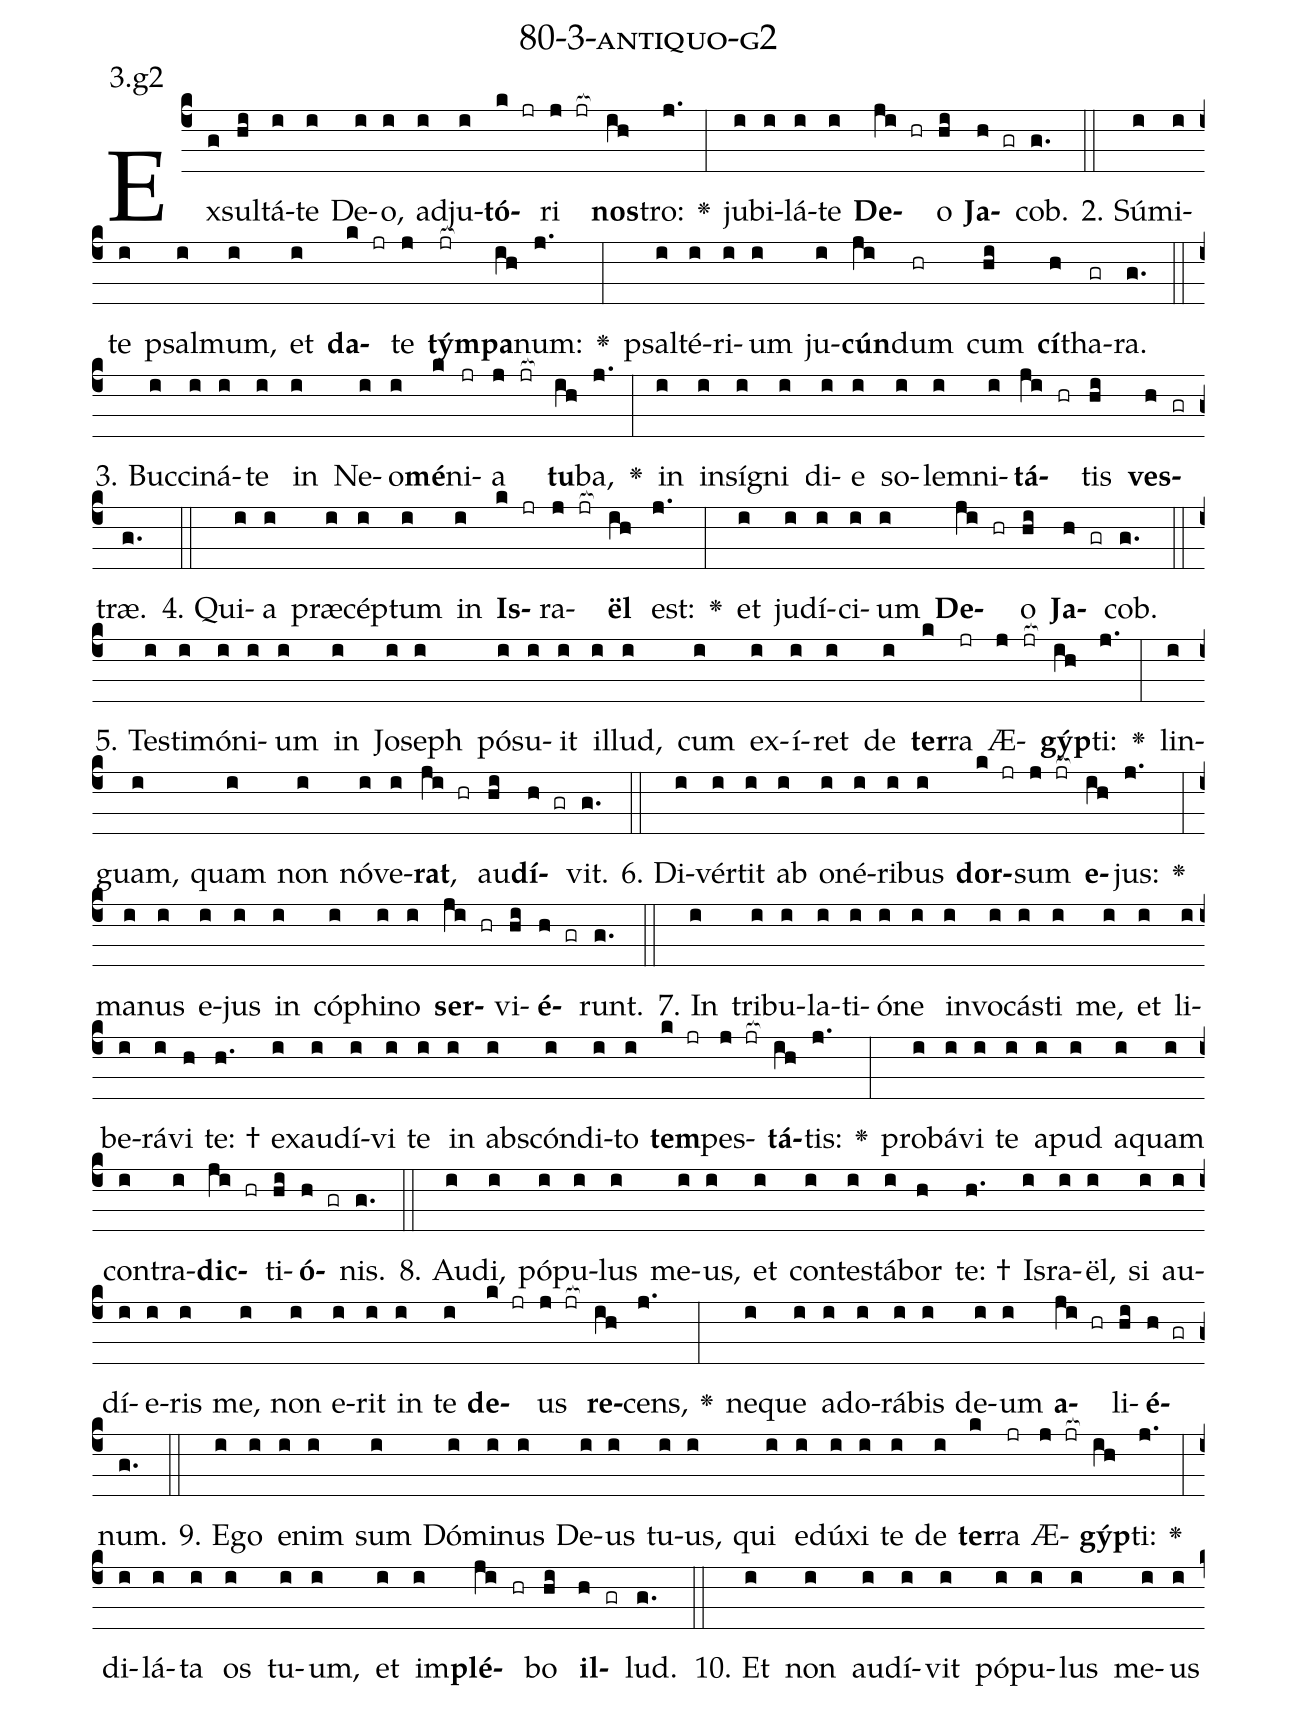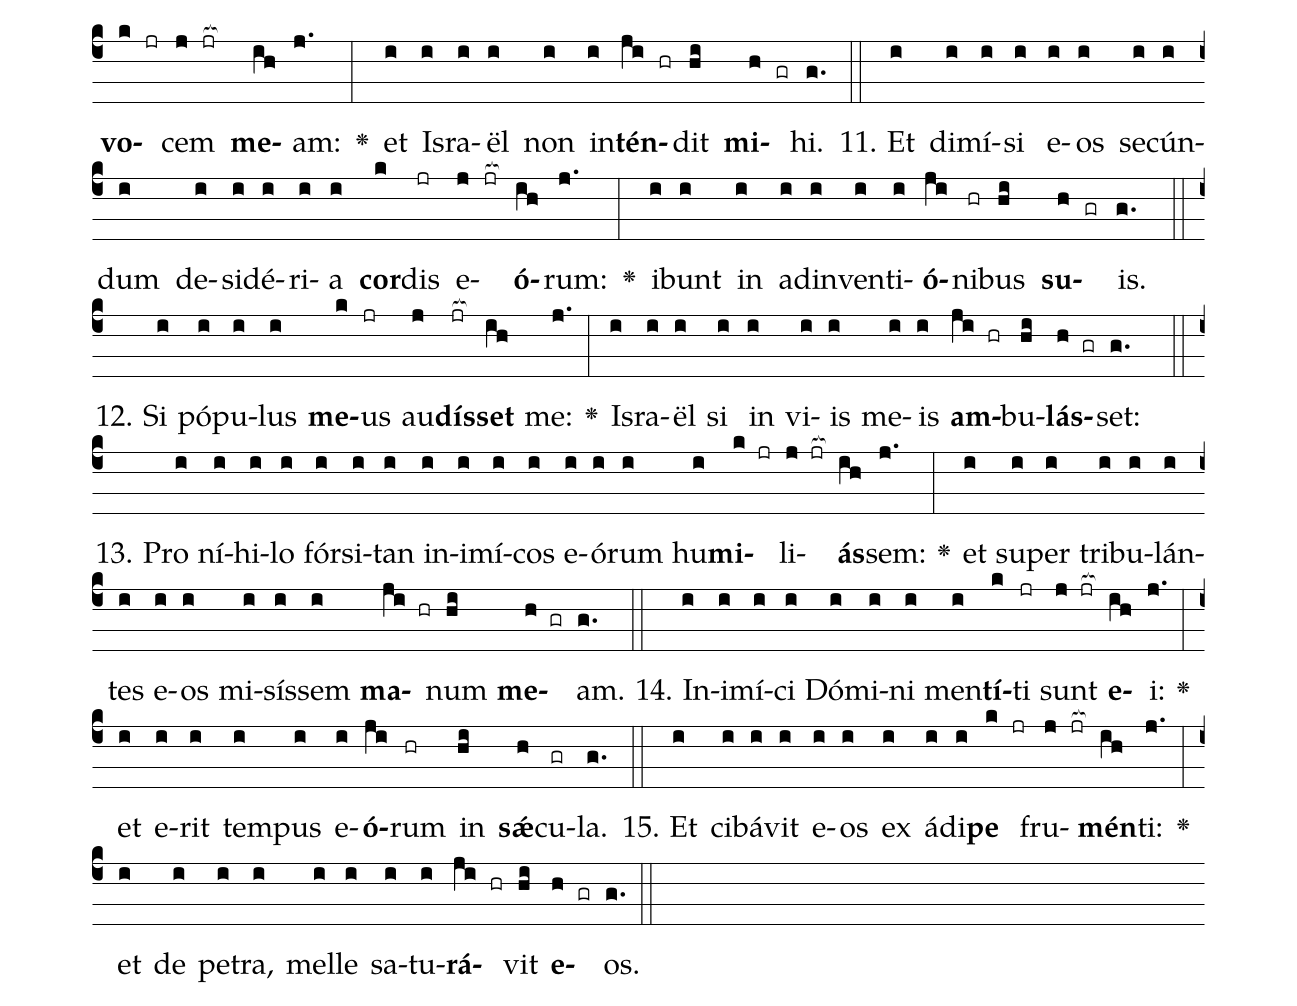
name: 80-3-antiquo-g2;
annotation: 3.g2;
%%
(c4)Ex(g)sul(hi)tá(i)te(i) De(i)o,(i) ad(i)ju(i)<b>tó</b>(k jr)ri(j jr[ocb:1{]) <b>nos</b>(ih[ocb:0}])tro:(j.) <v>\greheightstar</v>(:) ju(i)bi(i)lá(i)te(i) <b>De</b>(ji hr)o(hi) <b>Ja</b>(h gr)cob.(g.) (::)
2. Sú(i)mi(i)te(i) psal(i)mum,(i) et(i) <b>da</b>(k jr)te(j) <b>tým</b>(jr[ocb:1{])<b>pa</b>(ih[ocb:0}])num:(j.) <v>\greheightstar</v>(:) psal(i)té(i)ri(i)um(i) ju(i)<b>cún</b>(ji)dum(hr) cum(hi) <b>cí</b>(h)tha(gr)ra.(g.) (::)
3. Buc(i)ci(i)ná(i)te(i) in(i) Ne(i)o(i)<b>mé</b>(k)ni(jr)a(j jr[ocb:1{]) <b>tu</b>(ih[ocb:0}])ba,(j.) <v>\greheightstar</v>(:) in(i) in(i)sí(i)gni(i) di(i)e(i) so(i)lem(i)ni(i)<b>tá</b>(ji hr)tis(hi) <b>ves</b>(h gr)træ.(g.) (::)
4. Qui(i)a(i) præ(i)cép(i)tum(i) in(i) <b>Is</b>(k jr)ra(j jr[ocb:1{])<b>ël</b>(ih[ocb:0}]) est:(j.) <v>\greheightstar</v>(:) et(i) ju(i)dí(i)ci(i)um(i) <b>De</b>(ji hr)o(hi) <b>Ja</b>(h gr)cob.(g.) (::)
5. Tes(i)ti(i)mó(i)ni(i)um(i) in(i) Jo(i)seph(i) pó(i)su(i)it(i) il(i)lud,(i) cum(i) ex(i)í(i)ret(i) de(i) <b>ter</b>(k)ra(jr) Æ(j jr[ocb:1{])<b>gýp</b>(ih[ocb:0}])ti:(j.) <v>\greheightstar</v>(:) lin(i)guam,(i) quam(i) non(i) nó(i)ve(i)<b>rat</b>,(ji hr) au(hi)<b>dí</b>(h gr)vit.(g.) (::)
6. Di(i)vér(i)tit(i) ab(i) o(i)né(i)ri(i)bus(i) <b>dor</b>(k jr)sum(j jr[ocb:1{]) <b>e</b>(ih[ocb:0}])jus:(j.) <v>\greheightstar</v>(:) ma(i)nus(i) e(i)jus(i) in(i) có(i)phi(i)no(i) <b>ser</b>(ji hr)vi(hi)<b>é</b>(h gr)runt.(g.) (::)
7. In(i) tri(i)bu(i)la(i)ti(i)ó(i)ne(i) in(i)vo(i)cás(i)ti(i) me,(i) et(i) li(i)be(i)rá(i)vi(h) te: †(h.) ex(i)au(i)dí(i)vi(i) te(i) in(i) abs(i)cón(i)di(i)to(i) <b>tem</b>(k jr)pes(j jr[ocb:1{])<b>tá</b>(ih[ocb:0}])tis:(j.) <v>\greheightstar</v>(:) pro(i)bá(i)vi(i) te(i) a(i)pud(i) a(i)quam(i) con(i)tra(i)<b>dic</b>(ji hr)ti(hi)<b>ó</b>(h gr)nis.(g.) (::)
8. Au(i)di,(i) pó(i)pu(i)lus(i) me(i)us,(i) et(i) con(i)tes(i)tá(i)bor(h) te: †(h.) Is(i)ra(i)ël,(i) si(i) au(i)dí(i)e(i)ris(i) me,(i) non(i) e(i)rit(i) in(i) te(i) <b>de</b>(k jr)us(j jr[ocb:1{]) <b>re</b>(ih[ocb:0}])cens,(j.) <v>\greheightstar</v>(:) ne(i)que(i) ad(i)o(i)rá(i)bis(i) de(i)um(i) <b>a</b>(ji hr)li(hi)<b>é</b>(h gr)num.(g.) (::)
9. E(i)go(i) e(i)nim(i) sum(i) Dó(i)mi(i)nus(i) De(i)us(i) tu(i)us,(i) qui(i) e(i)dú(i)xi(i) te(i) de(i) <b>ter</b>(k)ra(jr) Æ(j jr[ocb:1{])<b>gýp</b>(ih[ocb:0}])ti:(j.) <v>\greheightstar</v>(:) di(i)lá(i)ta(i) os(i) tu(i)um,(i) et(i) im(i)<b>plé</b>(ji hr)bo(hi) <b>il</b>(h gr)lud.(g.) (::)
10. Et(i) non(i) au(i)dí(i)vit(i) pó(i)pu(i)lus(i) me(i)us(i) <b>vo</b>(k jr)cem(j jr[ocb:1{]) <b>me</b>(ih[ocb:0}])am:(j.) <v>\greheightstar</v>(:) et(i) Is(i)ra(i)ël(i) non(i) in(i)<b>tén</b>(ji hr)dit(hi) <b>mi</b>(h gr)hi.(g.) (::)
11. Et(i) di(i)mí(i)si(i) e(i)os(i) se(i)cún(i)dum(i) de(i)si(i)dé(i)ri(i)a(i) <b>cor</b>(k)dis(jr) e(j jr[ocb:1{])<b>ó</b>(ih[ocb:0}])rum:(j.) <v>\greheightstar</v>(:) i(i)bunt(i) in(i) ad(i)in(i)ven(i)ti(i)<b>ó</b>(ji)ni(hr)bus(hi) <b>su</b>(h gr)is.(g.) (::)
12. Si(i) pó(i)pu(i)lus(i) <b>me</b>(k)us(jr) au(j)<b>dís</b>(jr[ocb:1{])<b>set</b>(ih[ocb:0}]) me:(j.) <v>\greheightstar</v>(:) Is(i)ra(i)ël(i) si(i) in(i) vi(i)is(i) me(i)is(i) <b>am</b>(ji hr)bu(hi)<b>lás</b>(h gr)set:(g.) (::)
13. Pro(i) ní(i)hi(i)lo(i) fór(i)si(i)tan(i) in(i)i(i)mí(i)cos(i) e(i)ó(i)rum(i) hu(i)<b>mi</b>(k jr)li(j jr[ocb:1{])<b>ás</b>(ih[ocb:0}])sem:(j.) <v>\greheightstar</v>(:) et(i) su(i)per(i) tri(i)bu(i)lán(i)tes(i) e(i)os(i) mi(i)sís(i)sem(i) <b>ma</b>(ji hr)num(hi) <b>me</b>(h gr)am.(g.) (::)
14. In(i)i(i)mí(i)ci(i) Dó(i)mi(i)ni(i) men(i)<b>tí</b>(k)ti(jr) sunt(j jr[ocb:1{]) <b>e</b>(ih[ocb:0}])i:(j.) <v>\greheightstar</v>(:) et(i) e(i)rit(i) tem(i)pus(i) e(i)<b>ó</b>(ji)rum(hr) in(hi) <b>sǽ</b>(h)cu(gr)la.(g.) (::)
15. Et(i) ci(i)bá(i)vit(i) e(i)os(i) ex(i) á(i)di(i)<b>pe</b>(k jr) fru(j jr[ocb:1{])<b>mén</b>(ih[ocb:0}])ti:(j.) <v>\greheightstar</v>(:) et(i) de(i) pe(i)tra,(i) mel(i)le(i) sa(i)tu(i)<b>rá</b>(ji hr)vit(hi) <b>e</b>(h gr)os.(g.) (::)
